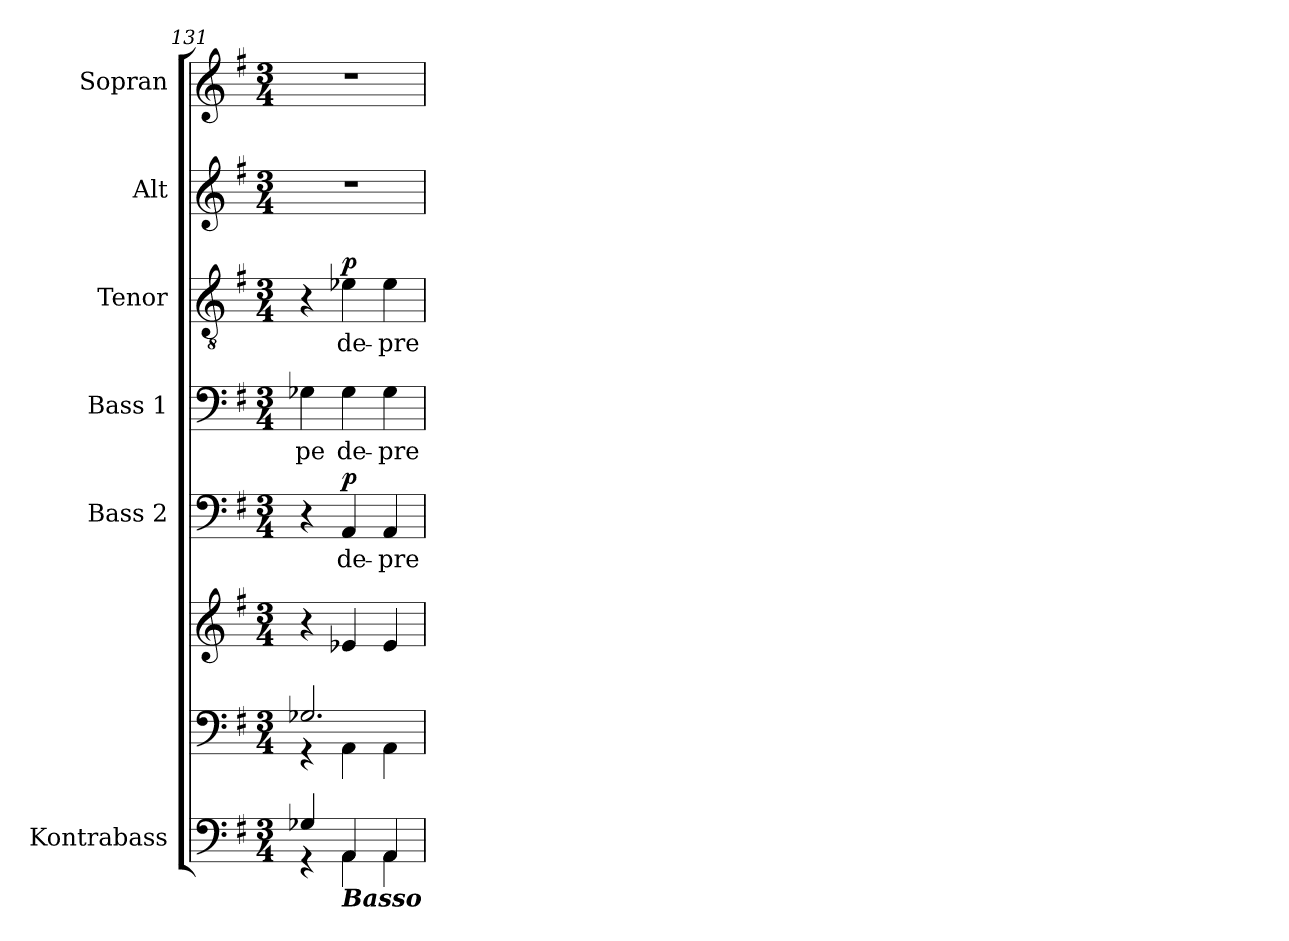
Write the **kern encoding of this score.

**kern	**kern	**kern	**kern	**text	**dynam	**kern	**text	**kern	**text	**dynam	**kern	**kern
*part7	*part6	*part6	*part5	*part5	*part5	*part4	*part4	*part3	*part3	*part3	*part2	*part1
*staff8	*staff7	*staff6	*staff5	*staff5	*staff5	*staff4	*staff4	*staff3	*staff3	*staff3	*staff2	*staff1
*I"Kontrabass	*	*	*I"Bass 2	*	*	*I"Bass 1	*	*I"Tenor	*	*	*I"Alt	*I"Sopran
*I'Kb.	*	*	*I'B. 2	*	*	*I'B. 1	*	*I'T.	*	*	*I'A.	*I'S.
*clefF4	*clefF4	*clefG2	*clefF4	*	*	*clefF4	*	*clefGv2	*	*	*clefG2	*clefG2
*ITrd7c12	*	*	*	*	*	*	*	*	*	*	*	*
*k[f#]	*k[f#]	*k[f#]	*k[f#]	*	*	*k[f#]	*	*k[f#]	*	*	*k[f#]	*k[f#]
*G:	*G:	*G:	*G:	*	*	*G:	*	*G:	*	*	*G:	*G:
*M3/4	*M3/4	*M3/4	*M3/4	*	*	*M3/4	*	*M3/4	*	*	*M3/4	*M3/4
=131	=131	=131	=131	=131	=131	=131	=131	=131	=131	=131	=131	=131
*^	*^	*	*	*	*	*	*	*	*	*	*	*
!	!	!	!	!	!	!	!	!	!LO:LY:b	!	!	!	!	!
4GG-X/	4rGG	2.G-X/	4rGG	4r	4r	.	.	4G-X\	-pe	4r	.	.	2.r	2.r
!LO:TX:b:Bi:t=Basso	!	!	!	!	!	!	!	!	!	!	!	!	!	!
!	!	!	!	!	!	!LO:LY:b	!LO:DY:a	!	!LO:LY:b	!	!LO:LY:b	!LO:DY:a	!	!
4AAA/	4AAA\	.	4AA\	4e-X/	4AA/	de-	p	4G-\	de-	4e-X\	de-	p	.	.
!	!	!	!	!	!	!LO:LY:b	!	!	!LO:LY:b	!	!LO:LY:b	!	!	!
4AAA/	4AAA\	.	4AA\	4e-/	4AA/	-pre-	.	4G-\	-pre-	4e-\	-pre-	.	.	.
*v	*v	*	*	*	*	*	*	*	*	*	*	*	*	*
*	*v	*v	*	*	*	*	*	*	*	*	*	*	*
=	=	=	=	=	=	=	=	=	=	=	=	=
*-	*-	*-	*-	*-	*-	*-	*-	*-	*-	*-	*-	*-
